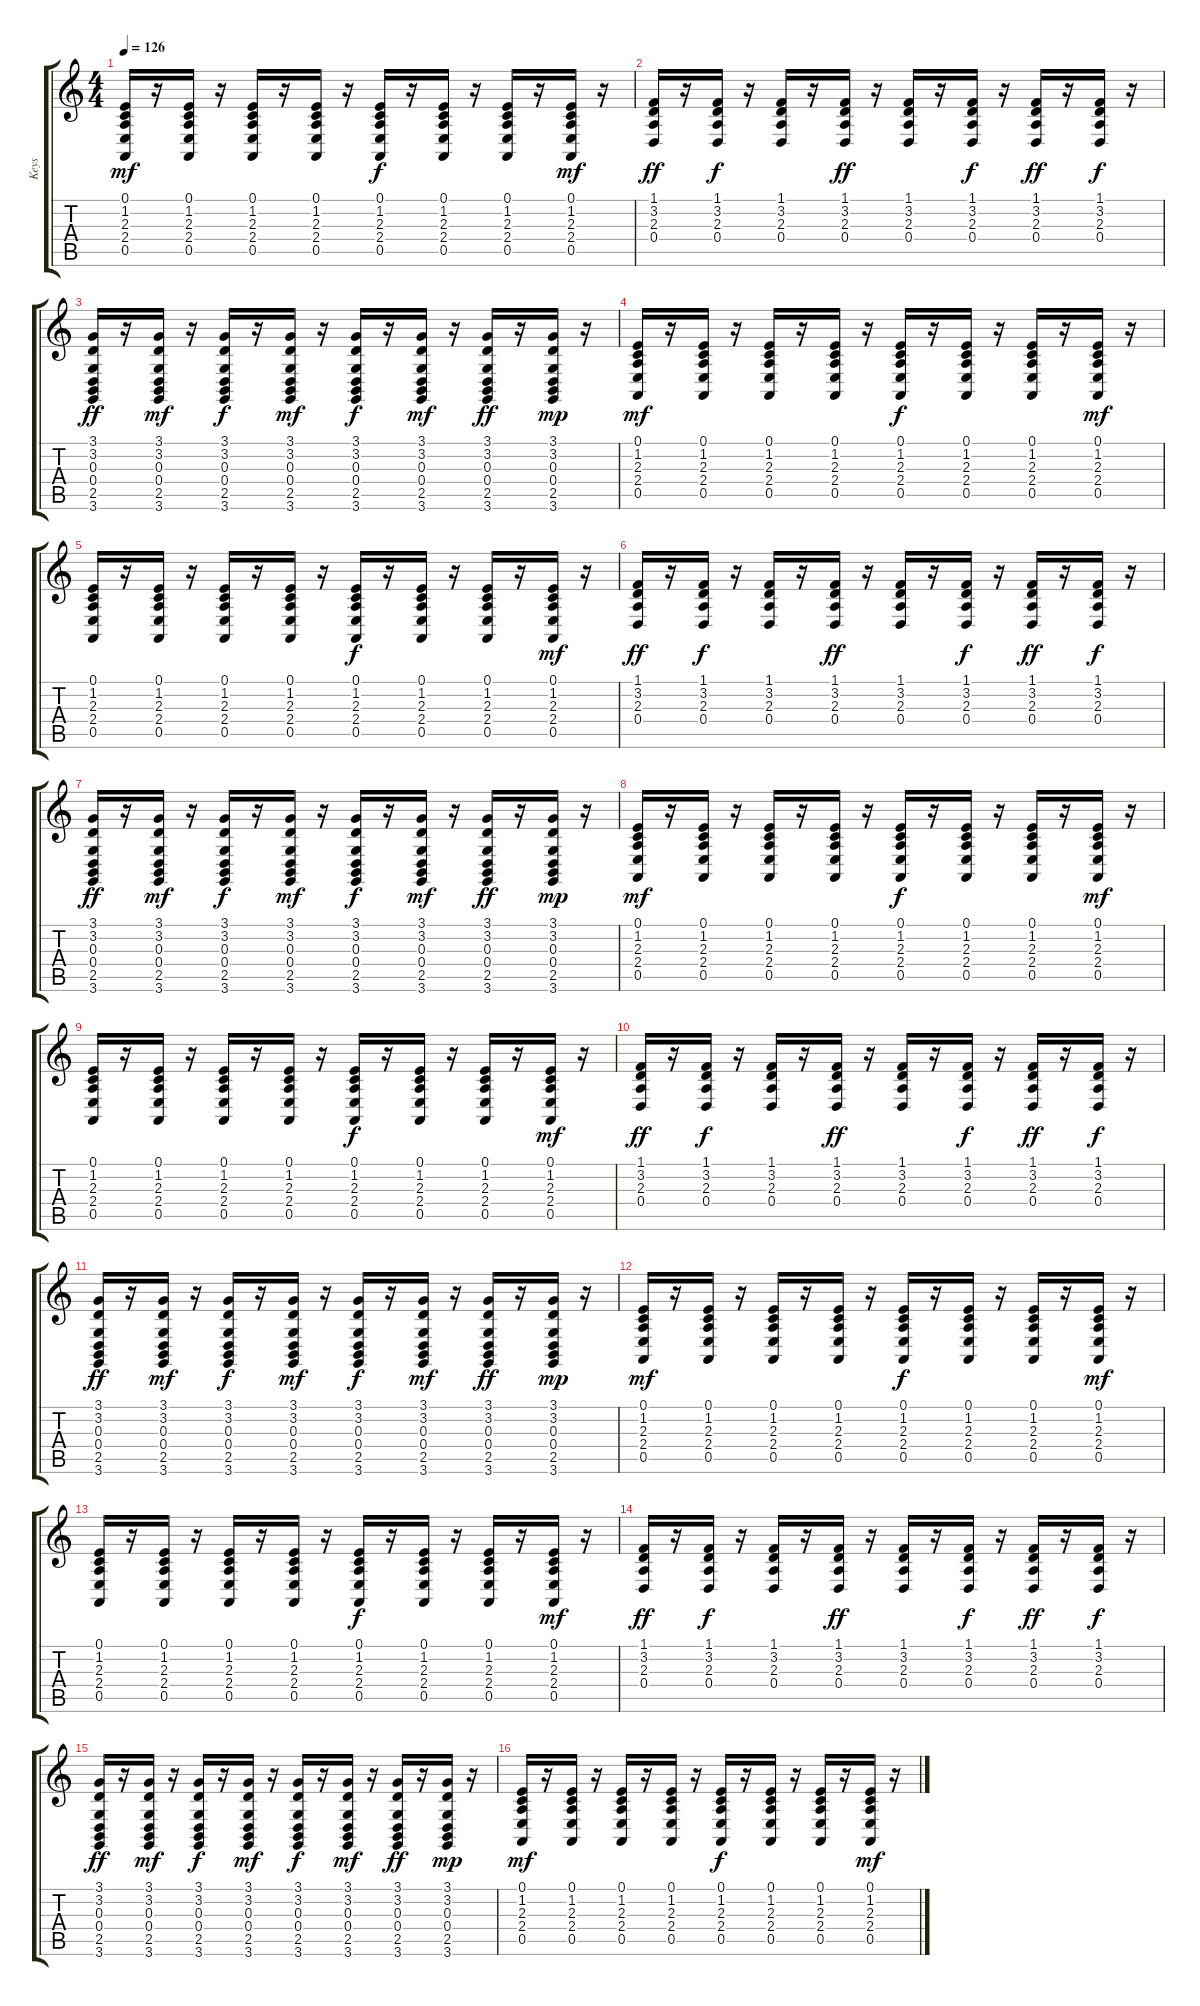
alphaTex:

\track ("Keys" "Keys") {instrument synthbrass1}
\staff {score tabs}
\tuning (E4 B3 G3 D3 A2 E2) {hide}
\ts (4 4)
\tempo 126
\clef g2
\ks c
(0.1 1.2 2.3 2.4 0.5).16{dy mf} r.16 (0.1 1.2 2.3 2.4 0.5).16 r.16 (0.1 1.2 2.3 2.4 0.5).16 r.16 (0.1 1.2 2.3 2.4 0.5).16 r.16 (0.1 1.2 2.3 2.4 0.5).16{dy f} r.16 (0.1 1.2 2.3 2.4 0.5).16 r.16 (0.1 1.2 2.3 2.4 0.5).16 r.16 (0.1 1.2 2.3 2.4 0.5).16{dy mf} r.16 |
(1.1 3.2 2.3 0.4).16{dy ff} r.16 (1.1 3.2 2.3 0.4).16{dy f} r.16 (1.1 3.2 2.3 0.4).16 r.16 (1.1 3.2 2.3 0.4).16{dy ff} r.16 (1.1 3.2 2.3 0.4).16 r.16 (1.1 3.2 2.3 0.4).16{dy f} r.16 (1.1 3.2 2.3 0.4).16{dy ff} r.16 (1.1 3.2 2.3 0.4).16{dy f} r.16 |
(3.1 3.2 0.3 0.4 2.5 3.6).16{dy ff} r.16 (3.1 3.2 0.3 0.4 2.5 3.6).16{dy mf} r.16 (3.1 3.2 0.3 0.4 2.5 3.6).16{dy f} r.16 (3.1 3.2 0.3 0.4 2.5 3.6).16{dy mf} r.16 (3.1 3.2 0.3 0.4 2.5 3.6).16{dy f} r.16 (3.1 3.2 0.3 0.4 2.5 3.6).16{dy mf} r.16 (3.1 3.2 0.3 0.4 2.5 3.6).16{dy ff} r.16 (3.1 3.2 0.3 0.4 2.5 3.6).16{dy mp} r.16 |
(0.1 1.2 2.3 2.4 0.5).16{dy mf} r.16 (0.1 1.2 2.3 2.4 0.5).16 r.16 (0.1 1.2 2.3 2.4 0.5).16 r.16 (0.1 1.2 2.3 2.4 0.5).16 r.16 (0.1 1.2 2.3 2.4 0.5).16{dy f} r.16 (0.1 1.2 2.3 2.4 0.5).16 r.16 (0.1 1.2 2.3 2.4 0.5).16 r.16 (0.1 1.2 2.3 2.4 0.5).16{dy mf} r.16 |
(0.1 1.2 2.3 2.4 0.5).16 r.16 (0.1 1.2 2.3 2.4 0.5).16 r.16 (0.1 1.2 2.3 2.4 0.5).16 r.16 (0.1 1.2 2.3 2.4 0.5).16 r.16 (0.1 1.2 2.3 2.4 0.5).16{dy f} r.16 (0.1 1.2 2.3 2.4 0.5).16 r.16 (0.1 1.2 2.3 2.4 0.5).16 r.16 (0.1 1.2 2.3 2.4 0.5).16{dy mf} r.16 |
(1.1 3.2 2.3 0.4).16{dy ff} r.16 (1.1 3.2 2.3 0.4).16{dy f} r.16 (1.1 3.2 2.3 0.4).16 r.16 (1.1 3.2 2.3 0.4).16{dy ff} r.16 (1.1 3.2 2.3 0.4).16 r.16 (1.1 3.2 2.3 0.4).16{dy f} r.16 (1.1 3.2 2.3 0.4).16{dy ff} r.16 (1.1 3.2 2.3 0.4).16{dy f} r.16 |
(3.1 3.2 0.3 0.4 2.5 3.6).16{dy ff} r.16 (3.1 3.2 0.3 0.4 2.5 3.6).16{dy mf} r.16 (3.1 3.2 0.3 0.4 2.5 3.6).16{dy f} r.16 (3.1 3.2 0.3 0.4 2.5 3.6).16{dy mf} r.16 (3.1 3.2 0.3 0.4 2.5 3.6).16{dy f} r.16 (3.1 3.2 0.3 0.4 2.5 3.6).16{dy mf} r.16 (3.1 3.2 0.3 0.4 2.5 3.6).16{dy ff} r.16 (3.1 3.2 0.3 0.4 2.5 3.6).16{dy mp} r.16 |
(0.1 1.2 2.3 2.4 0.5).16{dy mf} r.16 (0.1 1.2 2.3 2.4 0.5).16 r.16 (0.1 1.2 2.3 2.4 0.5).16 r.16 (0.1 1.2 2.3 2.4 0.5).16 r.16 (0.1 1.2 2.3 2.4 0.5).16{dy f} r.16 (0.1 1.2 2.3 2.4 0.5).16 r.16 (0.1 1.2 2.3 2.4 0.5).16 r.16 (0.1 1.2 2.3 2.4 0.5).16{dy mf} r.16 |
(0.1 1.2 2.3 2.4 0.5).16 r.16 (0.1 1.2 2.3 2.4 0.5).16 r.16 (0.1 1.2 2.3 2.4 0.5).16 r.16 (0.1 1.2 2.3 2.4 0.5).16 r.16 (0.1 1.2 2.3 2.4 0.5).16{dy f} r.16 (0.1 1.2 2.3 2.4 0.5).16 r.16 (0.1 1.2 2.3 2.4 0.5).16 r.16 (0.1 1.2 2.3 2.4 0.5).16{dy mf} r.16 |
(1.1 3.2 2.3 0.4).16{dy ff} r.16 (1.1 3.2 2.3 0.4).16{dy f} r.16 (1.1 3.2 2.3 0.4).16 r.16 (1.1 3.2 2.3 0.4).16{dy ff} r.16 (1.1 3.2 2.3 0.4).16 r.16 (1.1 3.2 2.3 0.4).16{dy f} r.16 (1.1 3.2 2.3 0.4).16{dy ff} r.16 (1.1 3.2 2.3 0.4).16{dy f} r.16 |
(3.1 3.2 0.3 0.4 2.5 3.6).16{dy ff} r.16 (3.1 3.2 0.3 0.4 2.5 3.6).16{dy mf} r.16 (3.1 3.2 0.3 0.4 2.5 3.6).16{dy f} r.16 (3.1 3.2 0.3 0.4 2.5 3.6).16{dy mf} r.16 (3.1 3.2 0.3 0.4 2.5 3.6).16{dy f} r.16 (3.1 3.2 0.3 0.4 2.5 3.6).16{dy mf} r.16 (3.1 3.2 0.3 0.4 2.5 3.6).16{dy ff} r.16 (3.1 3.2 0.3 0.4 2.5 3.6).16{dy mp} r.16 |
(0.1 1.2 2.3 2.4 0.5).16{dy mf} r.16 (0.1 1.2 2.3 2.4 0.5).16 r.16 (0.1 1.2 2.3 2.4 0.5).16 r.16 (0.1 1.2 2.3 2.4 0.5).16 r.16 (0.1 1.2 2.3 2.4 0.5).16{dy f} r.16 (0.1 1.2 2.3 2.4 0.5).16 r.16 (0.1 1.2 2.3 2.4 0.5).16 r.16 (0.1 1.2 2.3 2.4 0.5).16{dy mf} r.16 |
(0.1 1.2 2.3 2.4 0.5).16 r.16 (0.1 1.2 2.3 2.4 0.5).16 r.16 (0.1 1.2 2.3 2.4 0.5).16 r.16 (0.1 1.2 2.3 2.4 0.5).16 r.16 (0.1 1.2 2.3 2.4 0.5).16{dy f} r.16 (0.1 1.2 2.3 2.4 0.5).16 r.16 (0.1 1.2 2.3 2.4 0.5).16 r.16 (0.1 1.2 2.3 2.4 0.5).16{dy mf} r.16 |
(1.1 3.2 2.3 0.4).16{dy ff} r.16 (1.1 3.2 2.3 0.4).16{dy f} r.16 (1.1 3.2 2.3 0.4).16 r.16 (1.1 3.2 2.3 0.4).16{dy ff} r.16 (1.1 3.2 2.3 0.4).16 r.16 (1.1 3.2 2.3 0.4).16{dy f} r.16 (1.1 3.2 2.3 0.4).16{dy ff} r.16 (1.1 3.2 2.3 0.4).16{dy f} r.16 |
(3.1 3.2 0.3 0.4 2.5 3.6).16{dy ff} r.16 (3.1 3.2 0.3 0.4 2.5 3.6).16{dy mf} r.16 (3.1 3.2 0.3 0.4 2.5 3.6).16{dy f} r.16 (3.1 3.2 0.3 0.4 2.5 3.6).16{dy mf} r.16 (3.1 3.2 0.3 0.4 2.5 3.6).16{dy f} r.16 (3.1 3.2 0.3 0.4 2.5 3.6).16{dy mf} r.16 (3.1 3.2 0.3 0.4 2.5 3.6).16{dy ff} r.16 (3.1 3.2 0.3 0.4 2.5 3.6).16{dy mp} r.16 |
(0.1 1.2 2.3 2.4 0.5).16{dy mf} r.16 (0.1 1.2 2.3 2.4 0.5).16 r.16 (0.1 1.2 2.3 2.4 0.5).16 r.16 (0.1 1.2 2.3 2.4 0.5).16 r.16 (0.1 1.2 2.3 2.4 0.5).16{dy f} r.16 (0.1 1.2 2.3 2.4 0.5).16 r.16 (0.1 1.2 2.3 2.4 0.5).16 r.16 (0.1 1.2 2.3 2.4 0.5).16{dy mf} r.16
